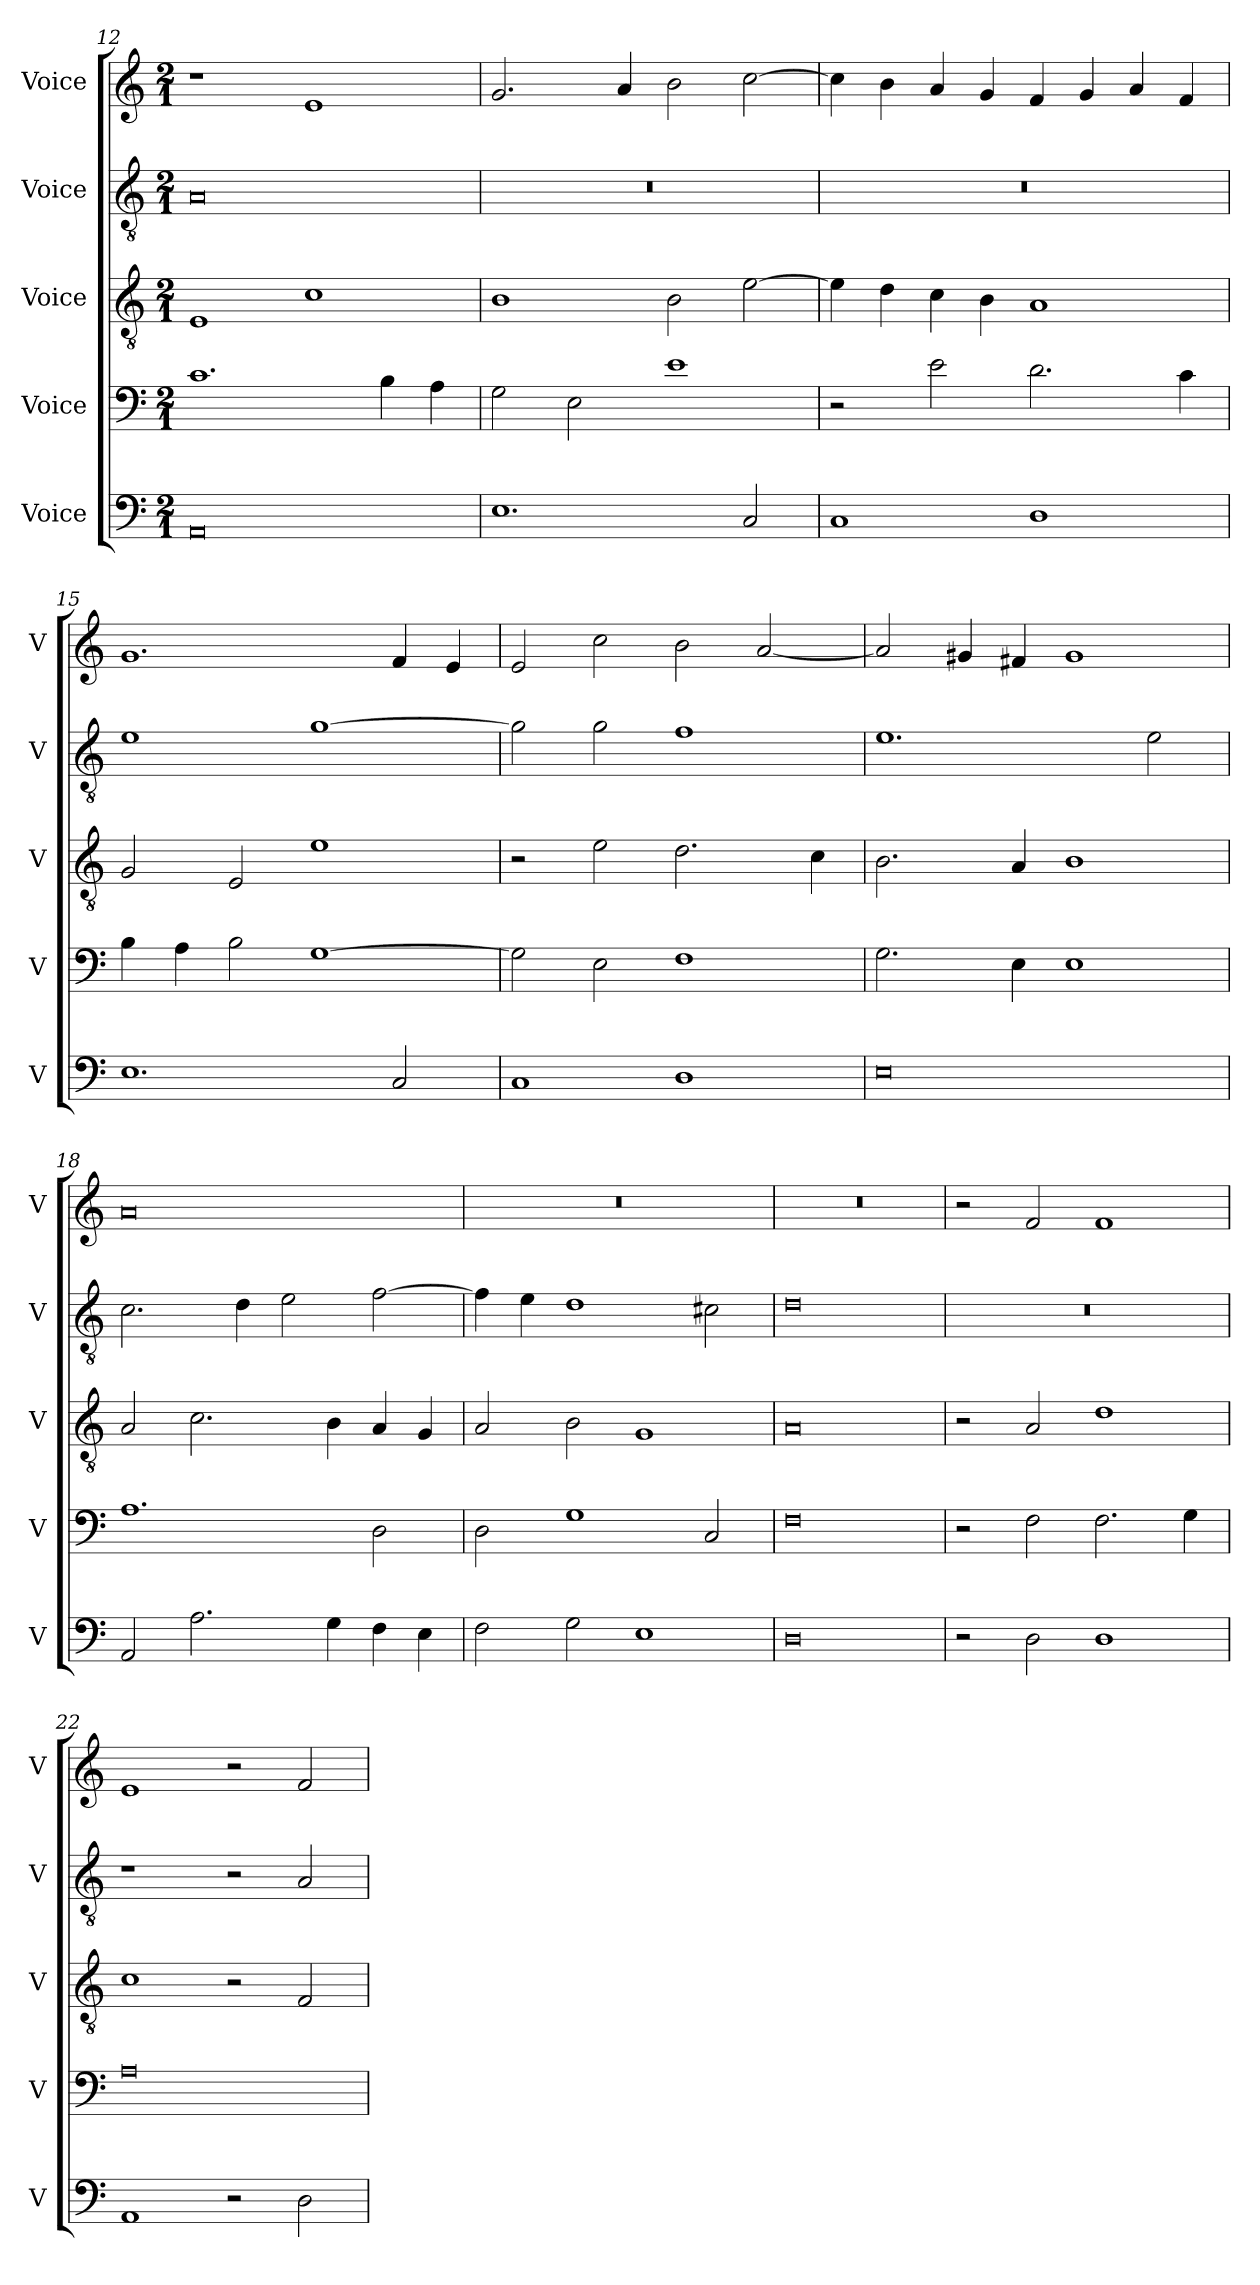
**kern	**kern	**kern	**kern	**kern
*part5	*part4	*part3	*part2	*part1
*staff5	*staff4	*staff3	*staff2	*staff1
*I"Voice	*I"Voice	*I"Voice	*I"Voice	*I"Voice
*I'V	*I'V	*I'V	*I'V	*I'V
!!LO:PB:g=z
*clefF4	*clefF4	*clefGv2	*clefGv2	*clefG2
*k[]	*k[]	*k[]	*k[]	*k[]
*M2/1	*M2/1	*M2/1	*M2/1	*M2/1
=12	=12	=12	=12	=12
0AA	1.c	1E	0A	1r
.	.	1c	.	1e
.	4B\	.	.	.
.	4A\	.	.	.
=13	=13	=13	=13	=13
1.E	2G\	1B	0r	2.g/
.	2E\	.	.	.
.	.	.	.	4a/
.	1e	2B\	.	2b\
2C/	.	[2e\	.	[2cc\
=14	=14	=14	=14	=14
1C	2r	4e\]	0r	4cc\]
.	.	4d\	.	4b\
.	2e\	4c\	.	4a/
.	.	4B\	.	4g/
1D	2.d\	1A	.	4f/
.	.	.	.	4g/
.	.	.	.	4a/
.	4c\	.	.	4f/
!!LO:LB:g=z
=15	=15	=15	=15	=15
1.E	4B\	2G/	1e	1.g
.	4A\	.	.	.
.	2B\	2E/	.	.
.	[1G	1e	[1g	.
2C/	.	.	.	4f/
.	.	.	.	4e/
=16	=16	=16	=16	=16
1C	2G\]	2r	2g\]	2e/
.	2E\	2e\	2g\	2cc\
1D	1F	2.d\	1f	2b\
.	.	.	.	[2a/
.	.	4c\	.	.
=17	=17	=17	=17	=17
0E	2.G\	2.B\	1.e	2a/]
.	.	.	.	4g#X/
.	4E\	4A/	.	4f#X/
.	1E	1B	.	1g#
.	.	.	2e\	.
!!LO:LB:g=z
=18	=18	=18	=18	=18
2AA/	1.A	2A/	2.c\	0a
2.A\	.	2.c\	.	.
.	.	.	4d\	.
.	.	.	2e\	.
4G\	.	4B\	.	.
4F\	2D\	4A/	[2f\	.
4E\	.	4G/	.	.
=19	=19	=19	=19	=19
2F\	2D\	2A/	4f\]	0r
.	.	.	4e\	.
2G\	1G	2B\	1d	.
1E	.	1G	.	.
.	2C/	.	2c#X\	.
=20	=20	=20	=20	=20
0D	0F	0A	0d	0r
=21	=21	=21	=21	=21
2r	2r	2r	0r	2r
2D\	2F\	2A/	.	2f/
1D	2.F\	1d	.	1f
.	4G\	.	.	.
!!LO:PB:g=z
=22	=22	=22	=22	=22
1AA	0A	1c	1r	1e
2r	.	2r	2r	2r
2D\	.	2F/	2A/	2f/
=	=	=	=	=
*-	*-	*-	*-	*-
